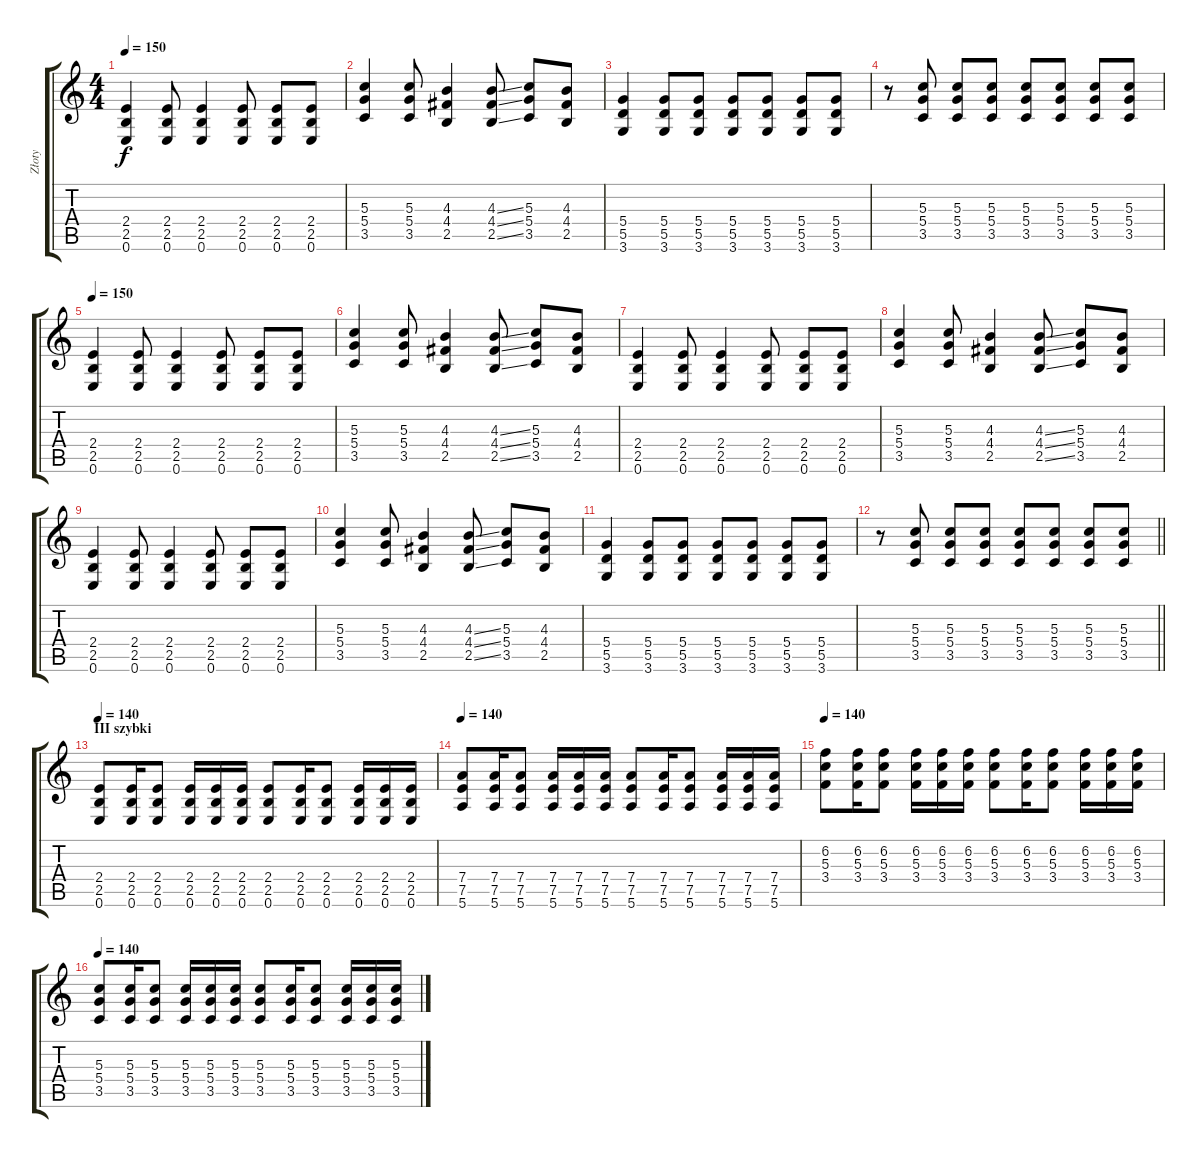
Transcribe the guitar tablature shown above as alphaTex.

\track ("Złoty" "Złoty") {instrument distortionguitar}
\staff {score tabs}
\tuning (E4 B3 G3 D3 A2 E2) {hide}
\ts (4 4)
\tempo 150
\clef g2
\ks c
(2.4 2.5 0.6).4{dy f} (2.4 2.5 0.6).8 (2.4 2.5 0.6).4 (2.4 2.5 0.6).8 (2.4 2.5 0.6).8 (2.4 2.5 0.6).8 |
(5.3 5.4 3.5).4 (5.3 5.4 3.5).8 (4.3 4.4 2.5).4 (4.3{ss} 4.4{ss} 2.5{ss}).8 (5.3 5.4 3.5).8 (4.3 4.4 2.5).8 |
(5.4 5.5 3.6).4 (5.4 5.5 3.6).8 (5.4 5.5 3.6).8 (5.4 5.5 3.6).8 (5.4 5.5 3.6).8 (5.4 5.5 3.6).8 (5.4 5.5 3.6).8 |
r.8 (5.3 5.4 3.5).8 (5.3 5.4 3.5).8 (5.3 5.4 3.5).8 (5.3 5.4 3.5).8 (5.3 5.4 3.5).8 (5.3 5.4 3.5).8 (5.3 5.4 3.5).8 |
\tempo 150
(2.4 2.5 0.6).4 (2.4 2.5 0.6).8 (2.4 2.5 0.6).4 (2.4 2.5 0.6).8 (2.4 2.5 0.6).8 (2.4 2.5 0.6).8 |
(5.3 5.4 3.5).4 (5.3 5.4 3.5).8 (4.3 4.4 2.5).4 (4.3{ss} 4.4{ss} 2.5{ss}).8 (5.3 5.4 3.5).8 (4.3 4.4 2.5).8 |
(2.4 2.5 0.6).4 (2.4 2.5 0.6).8 (2.4 2.5 0.6).4 (2.4 2.5 0.6).8 (2.4 2.5 0.6).8 (2.4 2.5 0.6).8 |
(5.3 5.4 3.5).4 (5.3 5.4 3.5).8 (4.3 4.4 2.5).4 (4.3{ss} 4.4{ss} 2.5{ss}).8 (5.3 5.4 3.5).8 (4.3 4.4 2.5).8 |
(2.4 2.5 0.6).4 (2.4 2.5 0.6).8 (2.4 2.5 0.6).4 (2.4 2.5 0.6).8 (2.4 2.5 0.6).8 (2.4 2.5 0.6).8 |
(5.3 5.4 3.5).4 (5.3 5.4 3.5).8 (4.3 4.4 2.5).4 (4.3{ss} 4.4{ss} 2.5{ss}).8 (5.3 5.4 3.5).8 (4.3 4.4 2.5).8 |
(5.4 5.5 3.6).4 (5.4 5.5 3.6).8 (5.4 5.5 3.6).8 (5.4 5.5 3.6).8 (5.4 5.5 3.6).8 (5.4 5.5 3.6).8 (5.4 5.5 3.6).8 |
\barLineRight lightlight
r.8 (5.3 5.4 3.5).8 (5.3 5.4 3.5).8 (5.3 5.4 3.5).8 (5.3 5.4 3.5).8 (5.3 5.4 3.5).8 (5.3 5.4 3.5).8 (5.3 5.4 3.5).8 |
\section ("" "III szybki")
\tempo 140
(2.4 2.5 0.6).8 (2.4 2.5 0.6).16 (2.4 2.5 0.6).8 (2.4 2.5 0.6).16 (2.4 2.5 0.6).16 (2.4 2.5 0.6).16 (2.4 2.5 0.6).8 (2.4 2.5 0.6).16 (2.4 2.5 0.6).8 (2.4 2.5 0.6).16 (2.4 2.5 0.6).16 (2.4 2.5 0.6).16 |
\tempo 140
(7.4 7.5 5.6).8 (7.4 7.5 5.6).16 (7.4 7.5 5.6).8 (7.4 7.5 5.6).16 (7.4 7.5 5.6).16 (7.4 7.5 5.6).16 (7.4 7.5 5.6).8 (7.4 7.5 5.6).16 (7.4 7.5 5.6).8 (7.4 7.5 5.6).16 (7.4 7.5 5.6).16 (7.4 7.5 5.6).16 |
\tempo 140
(6.2 5.3 3.4).8 (6.2 5.3 3.4).16 (6.2 5.3 3.4).8 (6.2 5.3 3.4).16 (6.2 5.3 3.4).16 (6.2 5.3 3.4).16 (6.2 5.3 3.4).8 (6.2 5.3 3.4).16 (6.2 5.3 3.4).8 (6.2 5.3 3.4).16 (6.2 5.3 3.4).16 (6.2 5.3 3.4).16 |
\tempo 140
(5.3 5.4 3.5).8 (5.3 5.4 3.5).16 (5.3 5.4 3.5).8 (5.3 5.4 3.5).16 (5.3 5.4 3.5).16 (5.3 5.4 3.5).16 (5.3 5.4 3.5).8 (5.3 5.4 3.5).16 (5.3 5.4 3.5).8 (5.3 5.4 3.5).16 (5.3 5.4 3.5).16 (5.3 5.4 3.5).16
